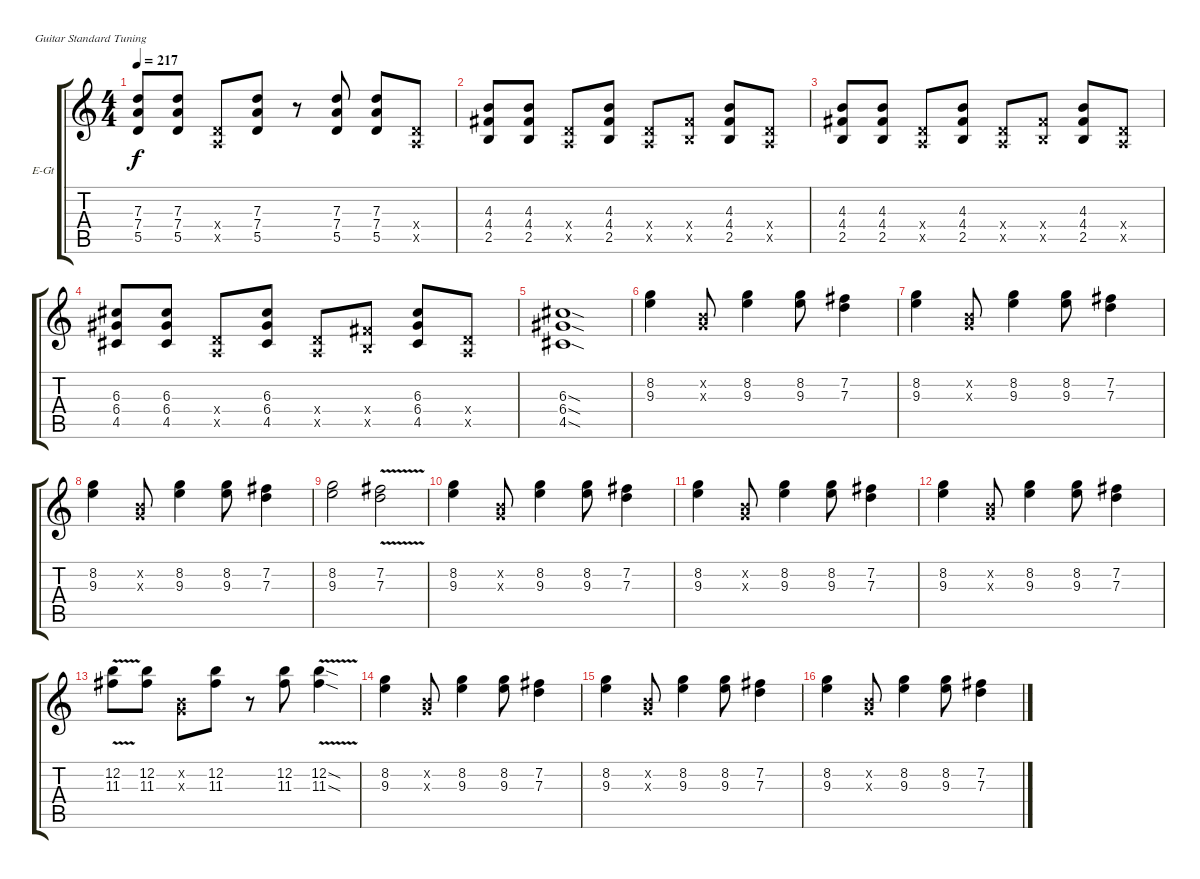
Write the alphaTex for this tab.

\bracketExtendMode groupsimilarinstruments
\firstSystemTrackNameOrientation horizontal
\otherSystemsTrackNameOrientation horizontal
\track ("Rhythm Guitar" "E-Gt") {instrument distortionguitar}
\staff {score tabs}
\tuning (E4 B3 G3 D3 A2 E2)
\ts (4 4)
\tempo 217
\clef g2
\ks c
(5.5 7.3 7.4).8{dy f} (5.5 7.4 7.3).8 (0.5{x} 0.4{x}).8 (5.5 7.3 7.4).8 r.8 (5.5 7.4 7.3).8 (5.5 7.4 7.3).8 (0.4{x} 0.5{x}).8 |
(2.5 4.3 4.4).8 (2.5 4.4 4.3).8 (0.5{x} 0.4{x}).8 (2.5 4.3 4.4).8 (0.5{x} 0.4{x}).8 (2.5{x} 4.4{x}).8 (2.5 4.4 4.3).8 (0.5{x} 0.4{x}).8 |
(2.5 4.3 4.4).8 (2.5 4.4 4.3).8 (0.5{x} 0.4{x}).8 (2.5 4.3 4.4).8 (0.5{x} 0.4{x}).8 (2.5{x} 4.4{x}).8 (2.5 4.4 4.3).8 (0.5{x} 0.4{x}).8 |
(4.5 6.3 6.4).8 (4.5 6.4 6.3).8 (0.5{x} 0.4{x}).8 (4.5 6.3 6.4).8 (0.5{x} 0.4{x}).8 (2.5{x} 4.4{x}).8 (4.5 6.4 6.3).8 (0.5{x} 0.4{x}).8 |
(4.5{sod} 6.4{sod} 6.3{sod}).1 |
(9.3 8.2).4 (0.2{x} 0.3{x}).8 (9.3 8.2).4 (9.3 8.2).8 (7.2 7.3).4 |
(9.3 8.2).4 (0.2{x} 0.3{x}).8 (9.3 8.2).4 (9.3 8.2).8 (7.2 7.3).4 |
(9.3 8.2).4 (0.2{x} 0.3{x}).8 (9.3 8.2).4 (9.3 8.2).8 (7.2 7.3).4 |
(9.3 8.2).2 (7.3{v} 7.2{v}).2 |
(9.3 8.2).4 (0.2{x} 0.3{x}).8 (9.3 8.2).4 (9.3 8.2).8 (7.2 7.3).4 |
(9.3 8.2).4 (0.2{x} 0.3{x}).8 (9.3 8.2).4 (9.3 8.2).8 (7.2 7.3).4 |
(9.3 8.2).4 (0.2{x} 0.3{x}).8 (9.3 8.2).4 (9.3 8.2).8 (7.2 7.3).4 |
(11.3{v} 12.2{v}).8 (11.3 12.2).8 (0.3{x} 0.2{x}).8 (11.3 12.2).8 r.8 (11.3 12.2).8 (11.3{v sod} 12.2{v sod}).4 |
(9.3 8.2).4 (0.2{x} 0.3{x}).8 (9.3 8.2).4 (9.3 8.2).8 (7.2 7.3).4 |
(9.3 8.2).4 (0.2{x} 0.3{x}).8 (9.3 8.2).4 (9.3 8.2).8 (7.2 7.3).4 |
(9.3 8.2).4 (0.2{x} 0.3{x}).8 (9.3 8.2).4 (9.3 8.2).8 (7.2 7.3).4
